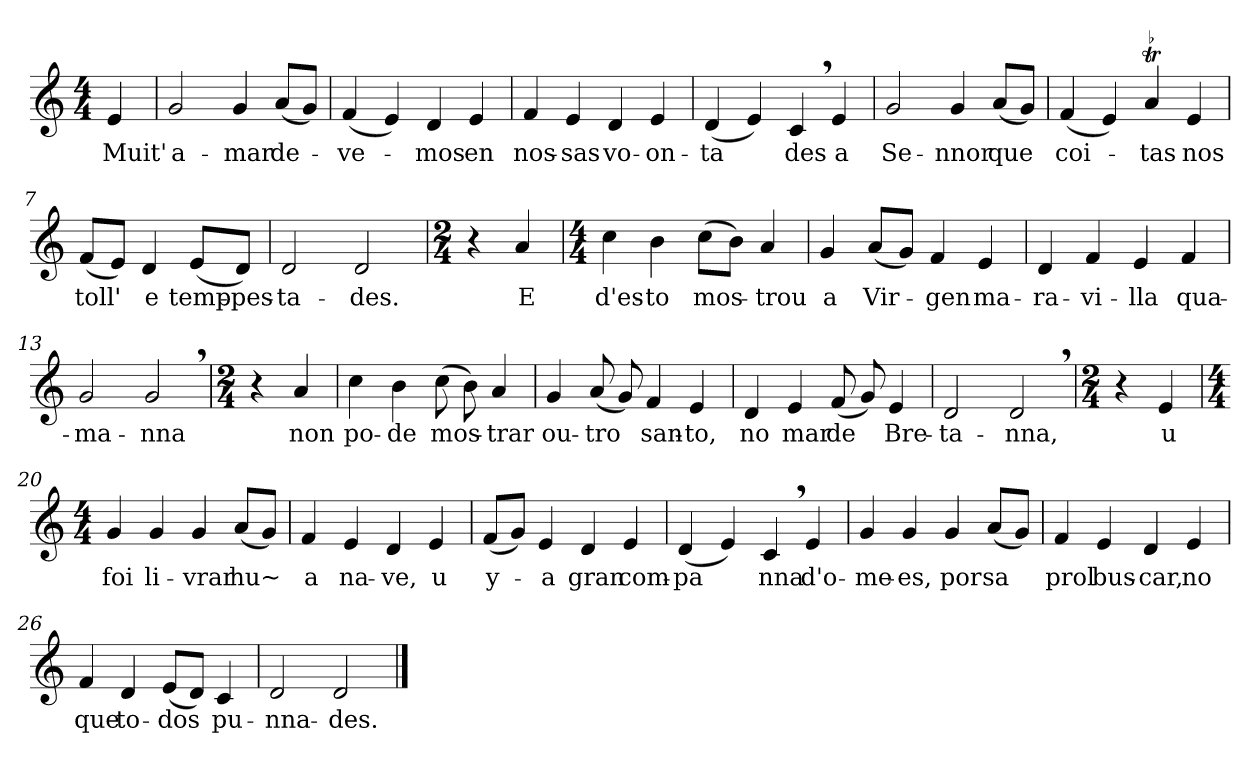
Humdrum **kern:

**kern	**text
*part1	*part1
*staff1	*staff1
*k[]	*
*M4/4	*
=	=
4e	Muit'
=1	=1
2g	a-
4g	-mar
(8aL	de-
8gJ)	.
=2	=2
(4f	-ve-
4e)	.
4d	-mos
4e	en
=3	=3
4f	nos-
4e	-sas
4d	vo-
4e	-on-
=4	=4
(4d	-ta
4e)	.
4c,	-des
4e	a
=5	=5
2g	Se-
4g	-nnor
(8aL	que
8gJ)	.
=6	=6
(4f	coi-
4e)	.
!LO:TR:acc=-	!
4at	-tas
4e	nos
=7	=7
(8fL	toll'
8eJ)	.
4d	e
(8eL	temp-
8dJ)	-pes-
=8	=8
2d	-ta-
2d	-des.
=9	=9
*M2/4	*
4r	.
4a	E
=10	=10
*M4/4	*
4cc	d'es-
4b	-to
(8ccL	mos-
8bJ)	.
4a	-trou
=11	=11
4g	a
(8aL	Vir-
8gJ)	.
4f	-gen
4e	ma-
=12	=12
4d	-ra-
4f	-vi-
4e	-lla
4f	qua-
=13	=13
2g	-ma-
2g,	-nna
=14	=14
*M2/4	*
4r	.
4a	non
=15	=15
4cc	po-
4b	-de
(8cc	mos-
8b)	.
4a	-trar
=16	=16
4g	ou-
(8a	-tro
8g)	.
4f	san-
4e	-to,
=17	=17
4d	no
4e	mar
(8f	de
8g)	.
4e	Bre-
=18	=18
2d	-ta-
2d,	-nna,
=19	=19
*M2/4	*
4r	.
4e	u
=20	=20
*M4/4	*
4g	foi
4g	li-
4g	-vrar
(8aL	hu~
8gJ)	.
=21	=21
4f	-a
4e	na-
4d	-ve,
4e	u
=22	=22
(8fL	y-
8gJ)	.
4e	-a
4d	gran
4e	com-
=23	=23
(4d	-pa
4e)	.
4c,	nna
4e	d'o-
=24	=24
4g	-me-
4g	-es,
4g	por
(8aL	sa
8gJ)	.
=25	=25
4f	prol
4e	bus-
4d	-car,
4e	no
=26	=26
4f	que
4d	to-
(8eL	-dos
8dJ)	.
4c	pu-
=27	=27
2d	-nna-
2d	-des.
==	==
*-	*-
